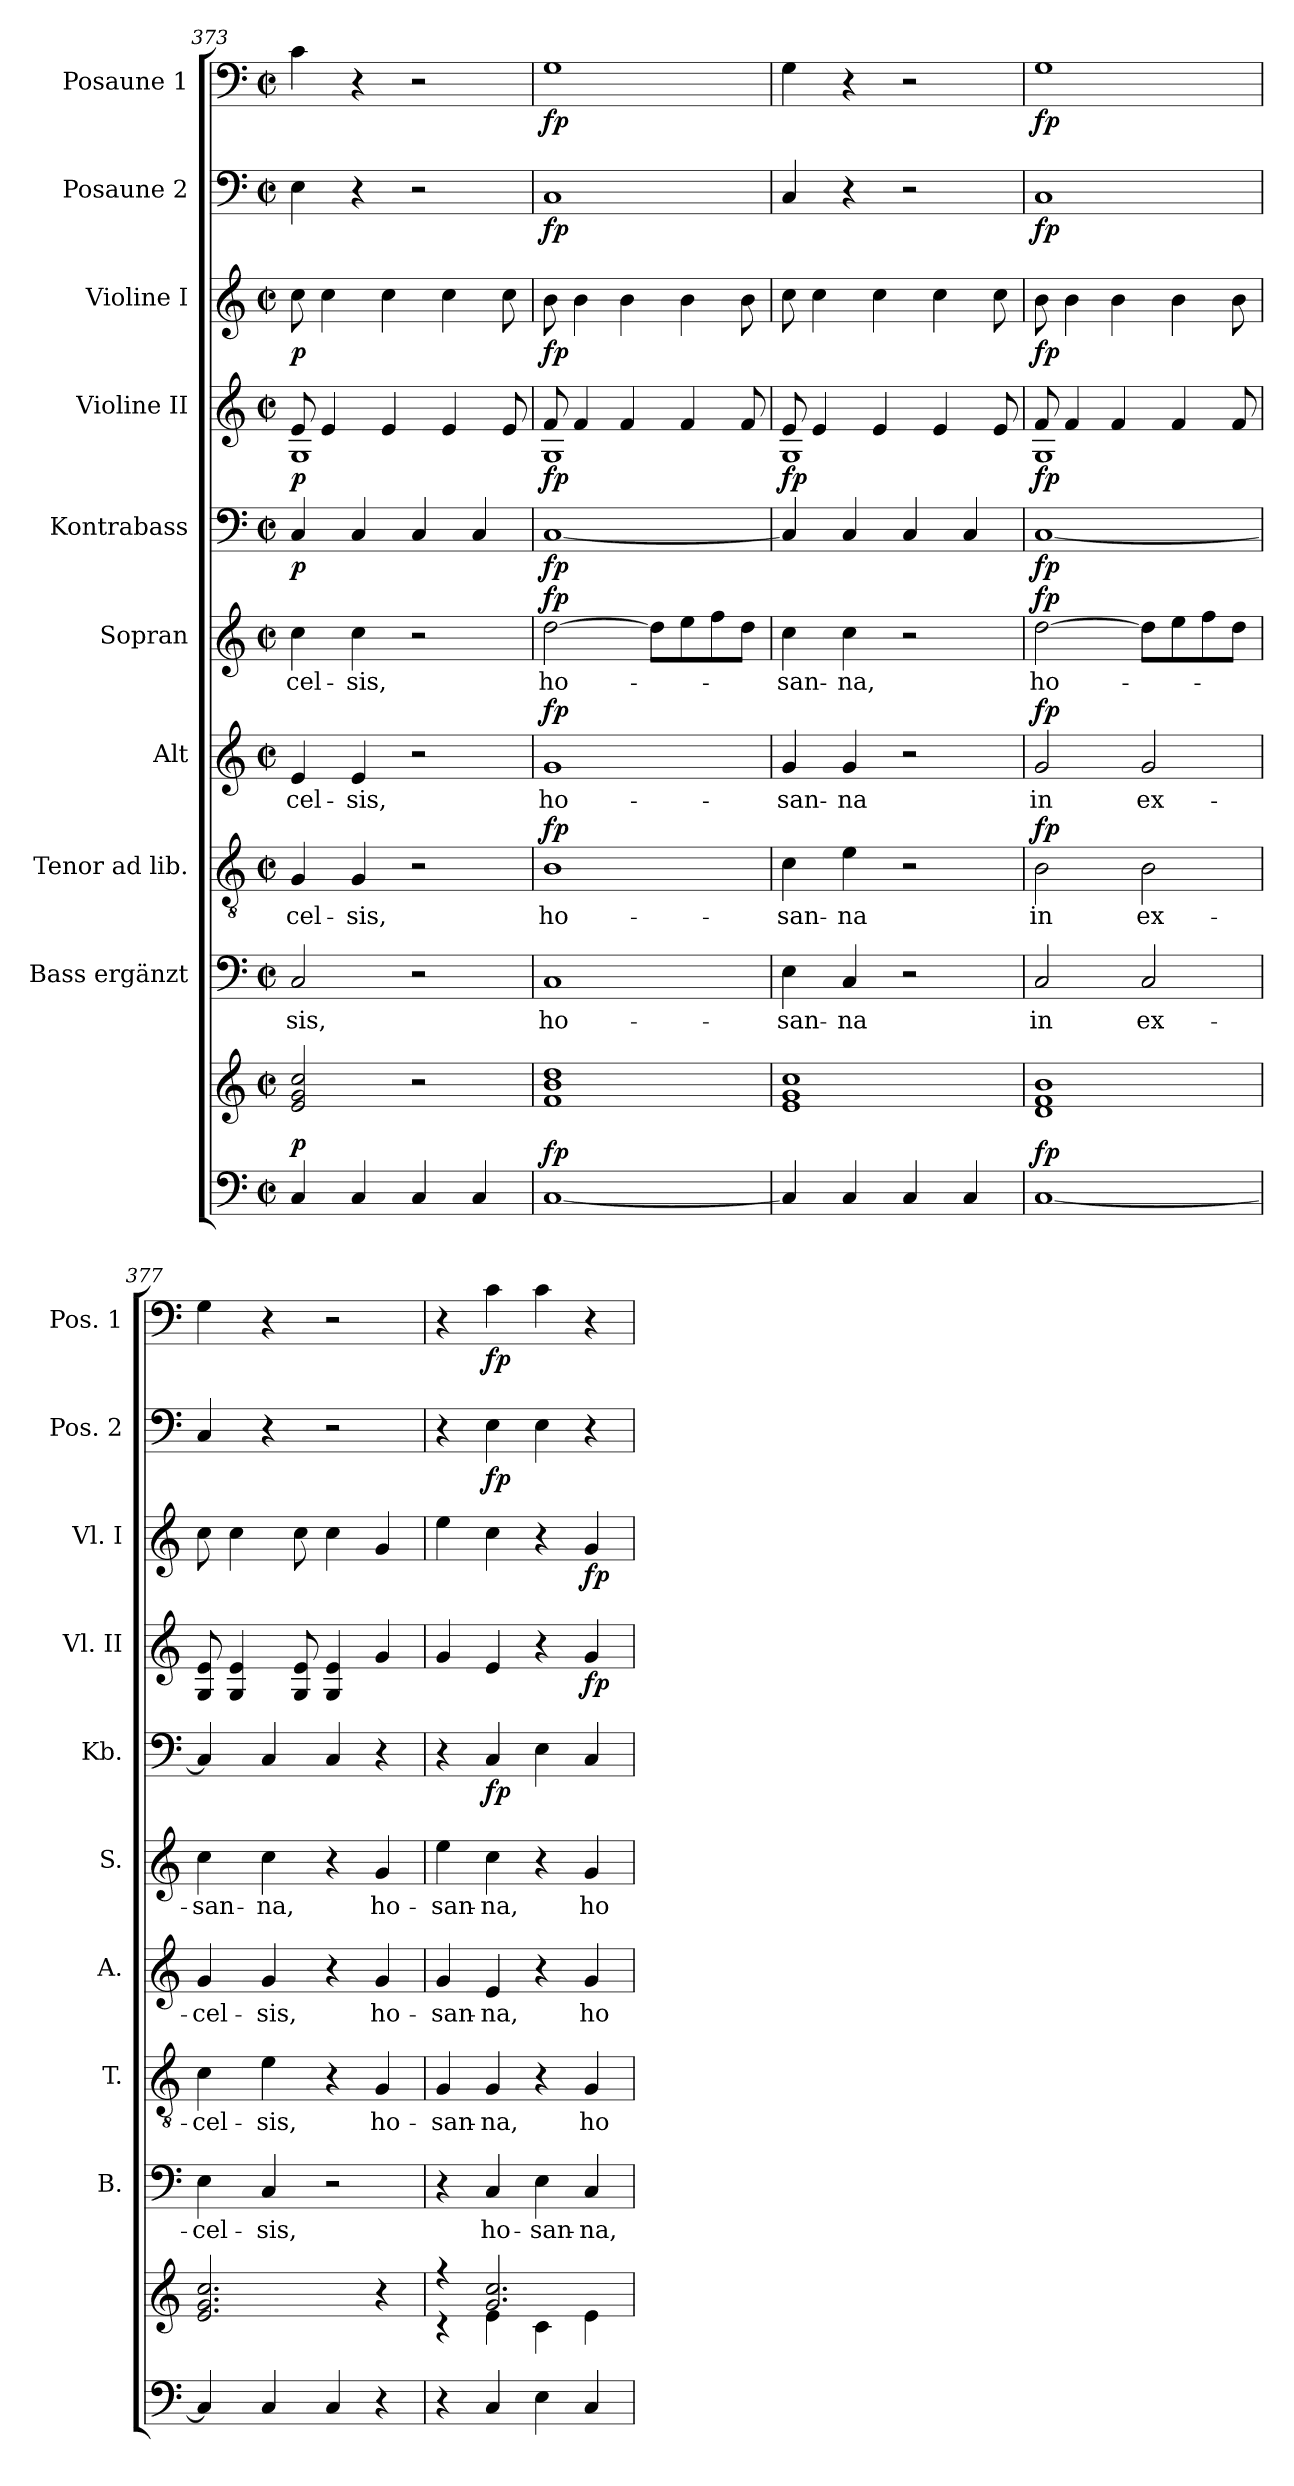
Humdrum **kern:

**kern	**kern	**dynam	**kern	**text	**kern	**text	**dynam	**kern	**text	**dynam	**kern	**text	**dynam	**kern	**dynam	**kern	**dynam	**kern	**dynam	**kern	**dynam	**kern	**dynam
*part10	*part10	*part10	*part9	*part9	*part8	*part8	*part8	*part7	*part7	*part7	*part6	*part6	*part6	*part5	*part5	*part4	*part4	*part3	*part3	*part2	*part2	*part1	*part1
*staff11	*staff10	*staff10/11	*staff9	*staff9	*staff8	*staff8	*staff8	*staff7	*staff7	*staff7	*staff6	*staff6	*staff6	*staff5	*staff5	*staff4	*staff4	*staff3	*staff3	*staff2	*staff2	*staff1	*staff1
*	*	*	*I"Bass ergänzt	*	*I"Tenor ad lib.	*	*	*I"Alt	*	*	*I"Sopran	*	*	*I"Kontrabass	*	*I"Violine II	*	*I"Violine I	*	*I"Posaune 2	*	*I"Posaune 1	*
*	*	*	*I'B.	*	*I'T.	*	*	*I'A.	*	*	*I'S.	*	*	*I'Kb.	*	*I'Vl. II	*	*I'Vl. I	*	*I'Pos. 2	*	*I'Pos. 1	*
*clefF4	*clefG2	*	*clefF4	*	*clefGv2	*	*	*clefG2	*	*	*clefG2	*	*	*clefF4	*	*clefG2	*	*clefG2	*	*clefF4	*	*clefF4	*
*	*	*	*	*	*	*	*	*	*	*	*	*	*	*ITrd7c12	*	*	*	*	*	*	*	*	*
*k[]	*k[]	*	*k[]	*	*k[]	*	*	*k[]	*	*	*k[]	*	*	*k[]	*	*k[]	*	*k[]	*	*k[]	*	*k[]	*
*C:	*C:	*	*C:	*	*C:	*	*	*C:	*	*	*C:	*	*	*C:	*	*C:	*	*C:	*	*C:	*	*C:	*
*M2/2	*M2/2	*	*M2/2	*	*M2/2	*	*	*M2/2	*	*	*M2/2	*	*	*M2/2	*	*M2/2	*	*M2/2	*	*M2/2	*	*M2/2	*
*met(c|)	*met(c|)	*	*met(c|)	*	*met(c|)	*	*	*met(c|)	*	*	*met(c|)	*	*	*met(c|)	*	*met(c|)	*	*met(c|)	*	*met(c|)	*	*met(c|)	*
=373	=373	=373	=373	=373	=373	=373	=373	=373	=373	=373	=373	=373	=373	=373	=373	=373	=373	=373	=373	=373	=373	=373	=373
!	!	!LO:DY:a=2	!	!LO:LY:b	!	!LO:LY:b	!	!	!LO:LY:b	!	!	!LO:LY:b	!	!	!LO:DY:b	!	!LO:DY:b	!	!LO:DY:b	!	!	!	!
*	*	*	*	*	*	*	*	*	*	*	*	*	*	*	*	*^	*	*	*	*	*	*	*
4C/	2e/ 2g/ 2cc/	p	2C/	-sis,	4G/	-cel-	.	4e/	-cel-	.	4cc\	-cel-	.	4CC/	p	8e/	1G	p	8cc\	p	4E\	.	4c\	.
.	.	.	.	.	.	.	.	.	.	.	.	.	.	.	.	4e/	.	.	4cc\	.	.	.	.	.
!	!	!	!	!	!	!LO:LY:b	!	!	!LO:LY:b	!	!	!LO:LY:b	!	!	!	!	!	!	!	!	!	!	!	!
4C/	.	.	.	.	4G/	-sis,	.	4e/	-sis,	.	4cc\	-sis,	.	4CC/	.	.	.	.	.	.	4r	.	4r	.
.	.	.	.	.	.	.	.	.	.	.	.	.	.	.	.	4e/	.	.	4cc\	.	.	.	.	.
4C/	2r	.	2r	.	2r	.	.	2r	.	.	2r	.	.	4CC/	.	.	.	.	.	.	2r	.	2r	.
.	.	.	.	.	.	.	.	.	.	.	.	.	.	.	.	4e/	.	.	4cc\	.	.	.	.	.
4C/	.	.	.	.	.	.	.	.	.	.	.	.	.	4CC/	.	.	.	.	.	.	.	.	.	.
.	.	.	.	.	.	.	.	.	.	.	.	.	.	.	.	8e/	.	.	8cc\	.	.	.	.	.
=374	=374	=374	=374	=374	=374	=374	=374	=374	=374	=374	=374	=374	=374	=374	=374	=374	=374	=374	=374	=374	=374	=374	=374	=374
!	!	!LO:DY:a=2	!	!LO:LY:b	!	!LO:LY:b	!LO:DY:a	!	!LO:LY:b	!LO:DY:a	!	!LO:LY:b	!LO:DY:a	!	!LO:DY:b	!	!	!LO:DY:b	!	!LO:DY:b	!	!LO:DY:b	!	!LO:DY:b
[1C	1f 1b 1dd	fp	1C	ho-	1B	ho-	fp	1g	ho-	fp	[2dd\	ho-	fp	[1CC	fp	8f/	1G	fp	8b\	fp	1C	fp	1G	fp
.	.	.	.	.	.	.	.	.	.	.	.	.	.	.	.	4f/	.	.	4b\	.	.	.	.	.
.	.	.	.	.	.	.	.	.	.	.	.	.	.	.	.	4f/	.	.	4b\	.	.	.	.	.
.	.	.	.	.	.	.	.	.	.	.	8dd\L]	.	.	.	.	.	.	.	.	.	.	.	.	.
.	.	.	.	.	.	.	.	.	.	.	8ee\	.	.	.	.	4f/	.	.	4b\	.	.	.	.	.
.	.	.	.	.	.	.	.	.	.	.	8ff\	.	.	.	.	.	.	.	.	.	.	.	.	.
.	.	.	.	.	.	.	.	.	.	.	8dd\J	.	.	.	.	8f/	.	.	8b\	.	.	.	.	.
=375	=375	=375	=375	=375	=375	=375	=375	=375	=375	=375	=375	=375	=375	=375	=375	=375	=375	=375	=375	=375	=375	=375	=375	=375
!	!	!	!	!LO:LY:b	!	!LO:LY:b	!	!	!LO:LY:b	!	!	!LO:LY:b	!	!	!	!	!	!LO:DY:b	!	!	!	!	!	!
4C/]	1e 1g 1cc	.	4E\	-san-	4c\	-san-	.	4g/	-san-	.	4cc\	-san-	.	4CC/]	.	8e/	1G	fp	8cc\	.	4C/	.	4G\	.
.	.	.	.	.	.	.	.	.	.	.	.	.	.	.	.	4e/	.	.	4cc\	.	.	.	.	.
!	!	!	!	!LO:LY:b	!	!LO:LY:b	!	!	!LO:LY:b	!	!	!LO:LY:b	!	!	!	!	!	!	!	!	!	!	!	!
4C/	.	.	4C/	-na	4e\	-na	.	4g/	-na	.	4cc\	-na,	.	4CC/	.	.	.	.	.	.	4r	.	4r	.
.	.	.	.	.	.	.	.	.	.	.	.	.	.	.	.	4e/	.	.	4cc\	.	.	.	.	.
4C/	.	.	2r	.	2r	.	.	2r	.	.	2r	.	.	4CC/	.	.	.	.	.	.	2r	.	2r	.
.	.	.	.	.	.	.	.	.	.	.	.	.	.	.	.	4e/	.	.	4cc\	.	.	.	.	.
4C/	.	.	.	.	.	.	.	.	.	.	.	.	.	4CC/	.	.	.	.	.	.	.	.	.	.
.	.	.	.	.	.	.	.	.	.	.	.	.	.	.	.	8e/	.	.	8cc\	.	.	.	.	.
!!LO:PB:g=z
=376	=376	=376	=376	=376	=376	=376	=376	=376	=376	=376	=376	=376	=376	=376	=376	=376	=376	=376	=376	=376	=376	=376	=376	=376
!	!	!LO:DY:a=2	!	!LO:LY:b	!	!LO:LY:b	!LO:DY:a	!	!LO:LY:b	!LO:DY:a	!	!LO:LY:b	!LO:DY:a	!	!LO:DY:b	!	!	!LO:DY:b	!	!LO:DY:b	!	!LO:DY:b	!	!LO:DY:b
[1C	1d 1f 1b	fp	2C/	in	2B\	in	fp	2g/	in	fp	[2dd\	ho-	fp	[1CC	fp	8f/	1G	fp	8b\	fp	1C	fp	1G	fp
.	.	.	.	.	.	.	.	.	.	.	.	.	.	.	.	4f/	.	.	4b\	.	.	.	.	.
.	.	.	.	.	.	.	.	.	.	.	.	.	.	.	.	4f/	.	.	4b\	.	.	.	.	.
!	!	!	!	!LO:LY:b	!	!LO:LY:b	!	!	!LO:LY:b	!	!	!	!	!	!	!	!	!	!	!	!	!	!	!
.	.	.	2C/	ex-	2B\	ex-	.	2g/	ex-	.	8dd\L]	.	.	.	.	.	.	.	.	.	.	.	.	.
.	.	.	.	.	.	.	.	.	.	.	8ee\	.	.	.	.	4f/	.	.	4b\	.	.	.	.	.
.	.	.	.	.	.	.	.	.	.	.	8ff\	.	.	.	.	.	.	.	.	.	.	.	.	.
.	.	.	.	.	.	.	.	.	.	.	8dd\J	.	.	.	.	8f/	.	.	8b\	.	.	.	.	.
*	*	*	*	*	*	*	*	*	*	*	*	*	*	*	*	*v	*v	*	*	*	*	*	*	*
=377	=377	=377	=377	=377	=377	=377	=377	=377	=377	=377	=377	=377	=377	=377	=377	=377	=377	=377	=377	=377	=377	=377	=377
!	!	!	!	!LO:LY:b	!	!LO:LY:b	!	!	!LO:LY:b	!	!	!LO:LY:b	!	!	!	!	!	!	!	!	!	!	!
4C/]	2.e/ 2.g/ 2.cc/	.	4E\	-cel-	4c\	-cel-	.	4g/	-cel-	.	4cc\	-san-	.	4CC/]	.	8G/ 8e/	.	8cc\	.	4C/	.	4G\	.
.	.	.	.	.	.	.	.	.	.	.	.	.	.	.	.	4G/ 4e/	.	4cc\	.	.	.	.	.
!	!	!	!	!LO:LY:b	!	!LO:LY:b	!	!	!LO:LY:b	!	!	!LO:LY:b	!	!	!	!	!	!	!	!	!	!	!
4C/	.	.	4C/	-sis,	4e\	-sis,	.	4g/	-sis,	.	4cc\	-na,	.	4CC/	.	.	.	.	.	4r	.	4r	.
.	.	.	.	.	.	.	.	.	.	.	.	.	.	.	.	8G/ 8e/	.	8cc\	.	.	.	.	.
4C/	.	.	2r	.	4r	.	.	4r	.	.	4r	.	.	4CC/	.	4G/ 4e/	.	4cc\	.	2r	.	2r	.
!	!	!	!	!	!	!LO:LY:b	!	!	!LO:LY:b	!	!	!LO:LY:b	!	!	!	!	!	!	!	!	!	!	!
4r	4r	.	.	.	4G/	ho-	.	4g/	ho-	.	4g/	ho-	.	4r	.	4g/	.	4g/	.	.	.	.	.
=378	=378	=378	=378	=378	=378	=378	=378	=378	=378	=378	=378	=378	=378	=378	=378	=378	=378	=378	=378	=378	=378	=378	=378
*	*^	*	*	*	*	*	*	*	*	*	*	*	*	*	*	*	*	*	*	*	*	*	*
!	!	!	!	!	!	!	!LO:LY:b	!	!	!LO:LY:b	!	!	!LO:LY:b	!	!	!	!	!	!	!	!	!	!	!
4r	4r	4r	.	4r	.	4G/	-san-	.	4g/	-san-	.	4ee\	-san-	.	4r	.	4g/	.	4ee\	.	4r	.	4r	.
!	!	!	!	!	!LO:LY:b	!	!LO:LY:b	!	!	!LO:LY:b	!	!	!LO:LY:b	!	!	!LO:DY:b	!	!	!	!	!	!LO:DY:b	!	!LO:DY:b
4C/	2.g/ 2.cc/	4e\	.	4C/	ho-	4G/	-na,	.	4e/	-na,	.	4cc\	-na,	.	4CC/	fp	4e/	.	4cc\	.	4E\	fp	4c\	fp
!	!	!	!	!	!LO:LY:b	!	!	!	!	!	!	!	!	!	!	!	!	!	!	!	!	!	!	!
4E\	.	4c\	.	4E\	-san-	4r	.	.	4r	.	.	4r	.	.	4EE\	.	4r	.	4r	.	4E\	.	4c\	.
!	!	!	!	!	!LO:LY:b	!	!LO:LY:b	!	!	!LO:LY:b	!	!	!LO:LY:b	!	!	!	!	!LO:DY:b	!	!LO:DY:b	!	!	!	!
4C/	.	4e\	.	4C/	-na,	4G/	ho-	.	4g/	ho-	.	4g/	ho-	.	4CC/	.	4g/	fp	4g/	fp	4r	.	4r	.
*	*v	*v	*	*	*	*	*	*	*	*	*	*	*	*	*	*	*	*	*	*	*	*	*	*
=	=	=	=	=	=	=	=	=	=	=	=	=	=	=	=	=	=	=	=	=	=	=	=
*-	*-	*-	*-	*-	*-	*-	*-	*-	*-	*-	*-	*-	*-	*-	*-	*-	*-	*-	*-	*-	*-	*-	*-
